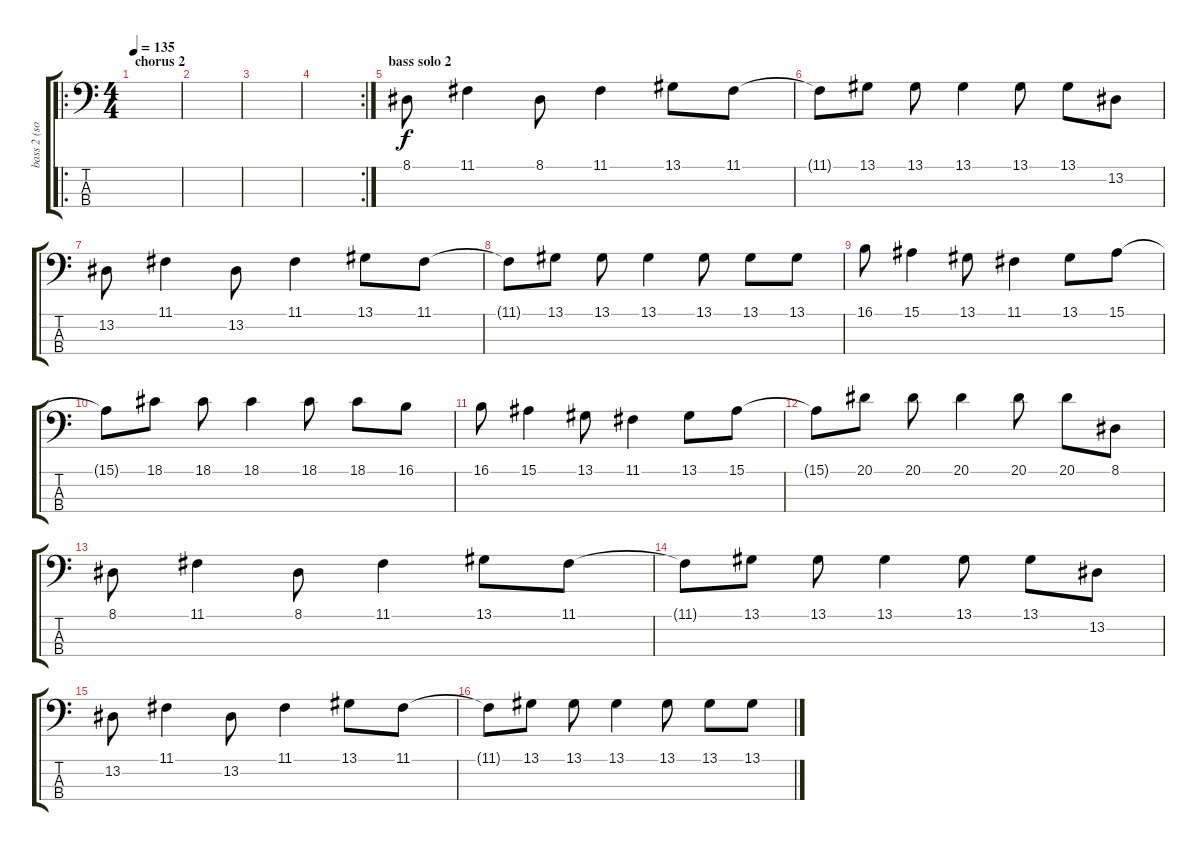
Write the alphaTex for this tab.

\track ("bass 2 (solo)" "bass 2 (so") {instrument lead2sawtooth}
\staff {score tabs}
\tuning (G2 D2 A1 E1) {hide}
\ro
\ts (4 4)
\section ("" "chorus 2")
\tempo 135
\clef f4
\ks c
|
|
|
\rc 2
|
\section ("" "bass solo 2")
8.1.8 11.1.4 8.1.8 11.1.4 13.1.8 11.1.8 |
11.1{t}.8 13.1.8 13.1.8 13.1.4 13.1.8 13.1.8 13.2.8 |
13.2.8 11.1.4 13.2.8 11.1.4 13.1.8 11.1.8 |
11.1{t}.8 13.1.8 13.1.8 13.1.4 13.1.8 13.1.8 13.1.8 |
16.1.8 15.1.4 13.1.8 11.1.4 13.1.8 15.1.8 |
15.1{t}.8 18.1.8 18.1.8 18.1.4 18.1.8 18.1.8 16.1.8 |
16.1.8 15.1.4 13.1.8 11.1.4 13.1.8 15.1.8 |
15.1{t}.8 20.1.8 20.1.8 20.1.4 20.1.8 20.1.8 8.1.8 |
8.1.8 11.1.4 8.1.8 11.1.4 13.1.8 11.1.8 |
11.1{t}.8 13.1.8 13.1.8 13.1.4 13.1.8 13.1.8 13.2.8 |
13.2.8 11.1.4 13.2.8 11.1.4 13.1.8 11.1.8 |
11.1{t}.8 13.1.8 13.1.8 13.1.4 13.1.8 13.1.8 13.1.8
